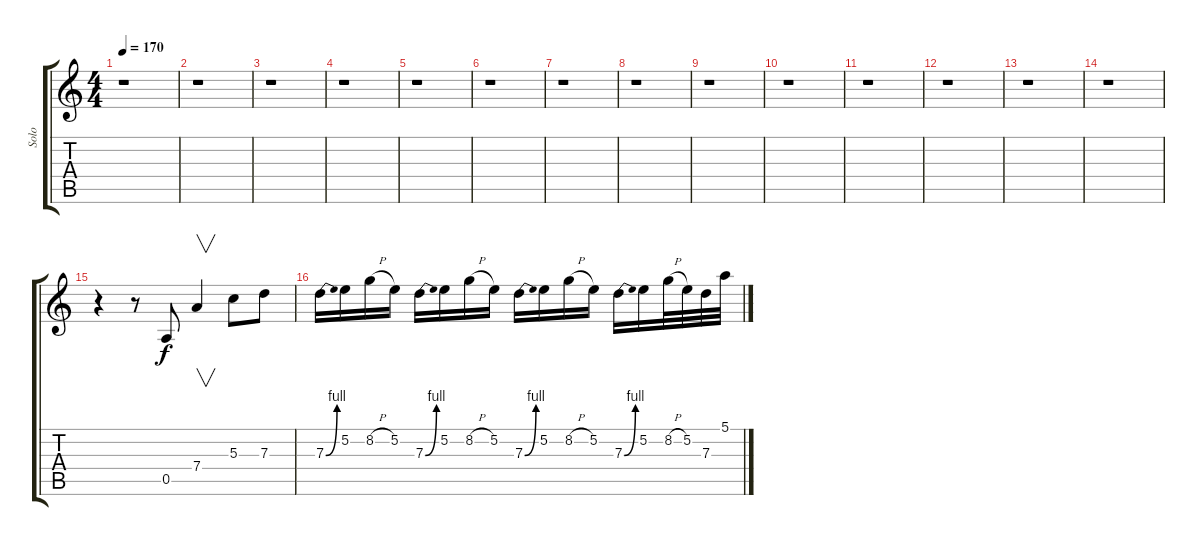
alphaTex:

\track ("Solo" "Solo") {instrument distortionguitar}
\staff {score tabs}
\tuning (E4 B3 G3 D3 A2 E2) {hide}
\ts (4 4)
\tempo 170
\clef g2
\ks c
r.1{dy f} |
r.1 |
r.1 |
r.1 |
r.1 |
r.1 |
r.1 |
r.1 |
r.1 |
r.1 |
r.1 |
r.1 |
r.1 |
r.1 |
r.4 r.8 0.5.8 7.4.4{v} 5.3.8 7.3.8 |
7.3{be (bend 0 0 60 4)}.16 5.2.16 8.2{h}.16 5.2.16 7.3{be (bend 0 0 60 4)}.16 5.2.16 8.2{h}.16 5.2.16 7.3{be (bend 0 0 60 4)}.16 5.2.16 8.2{h}.16 5.2.16 7.3{be (bend 0 0 60 4)}.16 5.2.16 8.2{h}.32 5.2.32 7.3.32 5.1.32
